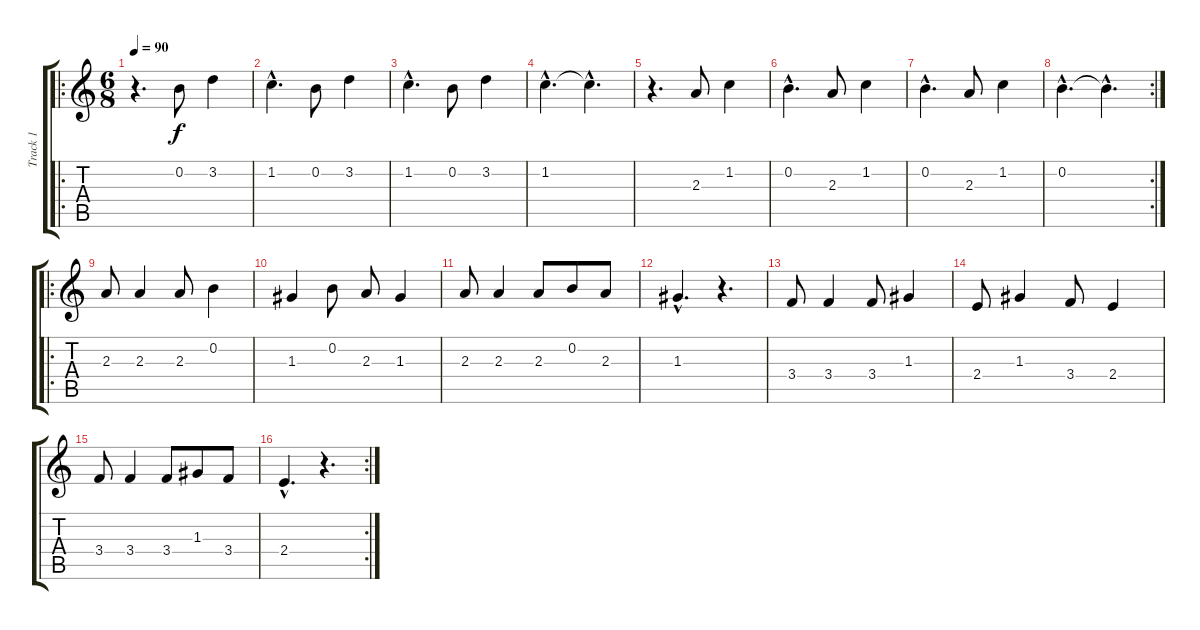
\track ("Track 1" "Track 1") {instrument acousticguitarnylon}
\staff {score tabs}
\tuning (E4 B3 G3 D3 A2 E2) {hide}
\ro
\ts (6 8)
\tempo 90
\clef g2
\ks c
r.4{d dy f} 0.2.8 3.2.4 |
1.2{hac}.4{d} 0.2.8 3.2.4 |
1.2{hac}.4{d} 0.2.8 3.2.4 |
1.2{hac}.4{d} 1.2{hac t}.4{d} |
r.4{d} 2.3.8 1.2.4 |
0.2{hac}.4{d} 2.3.8 1.2.4 |
0.2{hac}.4{d} 2.3.8 1.2.4 |
\rc 2
0.2{hac}.4{d} 0.2{hac t}.4{d} |
\ro
2.3.8 2.3.4 2.3.8 0.2.4 |
1.3.4 0.2.8 2.3.8 1.3.4 |
2.3.8 2.3.4 2.3.8 0.2.8 2.3.8 |
1.3{hac}.4{d} r.4{d} |
3.4.8 3.4.4 3.4.8 1.3.4 |
2.4.8 1.3.4 3.4.8 2.4.4 |
3.4.8 3.4.4 3.4.8 1.3.8 3.4.8 |
\rc 2
2.4{hac}.4{d} r.4{d}
